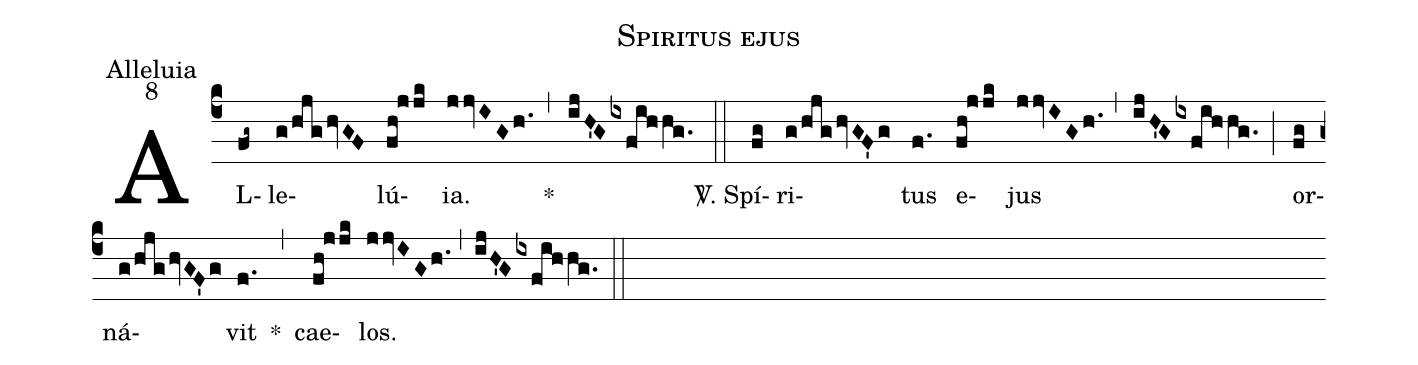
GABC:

name:Spiritus ejus;
office-part:Alleluia;
mode:8;
%%
(c4) AL(fg~)le(g/hjghvGF)lú(fh!jjk){ia}.(jjvIGh.) <clear>*(,) (ijH'Gixfihhg.) (::) <sp>V/</sp>. Spí(fg)ri(g/hjghvGF'g)tus(f.) e(fh!jjk)jus(jjvIGh.) (,) (ijH'Gixfihhg.) (;) or(fg)ná(g/hjghvGF'g)vit(f.) *(,) cae(fh!jjk)los.(jjvIGh.) (,) (ijH'Gixfihhg.) (::)
